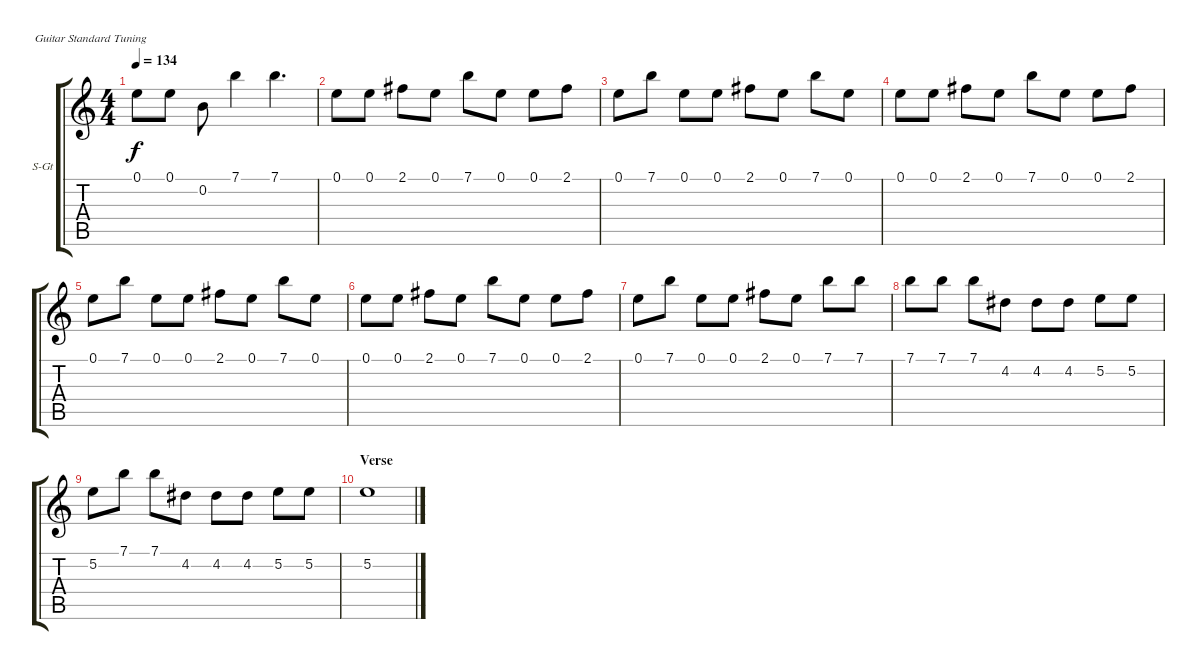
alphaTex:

\defaultSystemsLayout 4
\bracketExtendMode groupsimilarinstruments
\firstSystemTrackNameOrientation horizontal
\otherSystemsTrackNameOrientation horizontal
\track ("tomo " "S-Gt") {instrument acousticguitarsteel}
\staff {score tabs}
\tuning (E4 B3 G3 D3 A2 E2)
\ts (4 4)
\tempo 134
\clef g2
\scale
0.333333
\ks c
0.1{t}.8{dy f} 0.1.8 0.2.8 7.1.4 7.1.4{d} |
\scale
0.333333 0.1.8 0.1.8 2.1.8 0.1.8 7.1.8 0.1.8 0.1.8 2.1.8 |
\scale
0.333333 0.1.8 7.1.8 0.1.8 0.1.8 2.1.8 0.1.8 7.1.8 0.1.8 |
\scale
0.333333 0.1.8 0.1.8 2.1.8 0.1.8 7.1.8 0.1.8 0.1.8 2.1.8 |
\scale
0.333333 0.1.8 7.1.8 0.1.8 0.1.8 2.1.8 0.1.8 7.1.8 0.1.8 |
\scale
0.333333 0.1.8 0.1.8 2.1.8 0.1.8 7.1.8 0.1.8 0.1.8 2.1.8 |
\scale
0.333333 0.1.8 7.1.8 0.1.8 0.1.8 2.1.8 0.1.8 7.1.8 7.1.8 |
\scale
0.333333 7.1.8 7.1.8 7.1.8 4.2.8 4.2.8 4.2.8 5.2.8 5.2.8 |
5.2.8 7.1.8 7.1.8 4.2.8 4.2.8 4.2.8 5.2.8 5.2.8 |
\section ("" "Verse")
5.2.1
